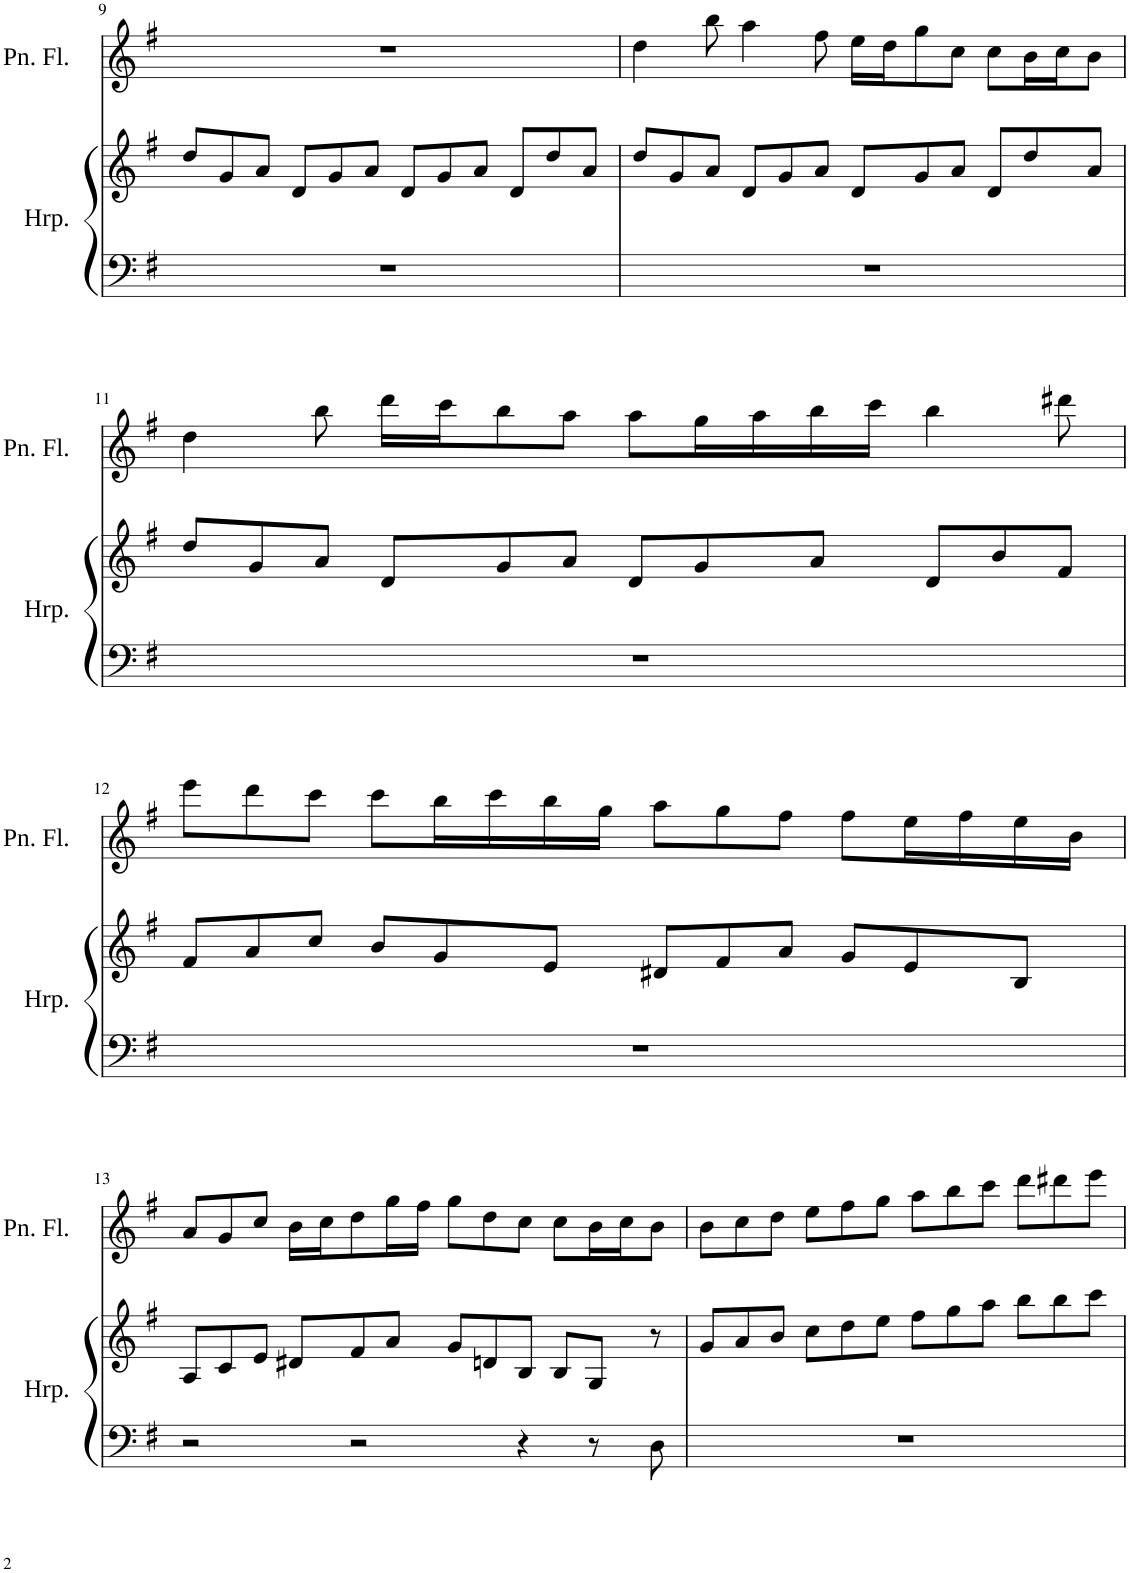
**kern	**kern	**kern
*part2	*part2	*part1
*staff3	*staff2	*staff1
*I"Harp	*	*I"Pan Flute
*I'Hrp.	*	*I'Pn. Fl.
!!LO:PB:g=z
*clefF4	*clefG2	*clefG2
*k[f#]	*k[f#]	*k[f#]
*M12/8	*M12/8	*M12/8
=9	=9	=9
1.r	8dd/L	1.r
.	8g/	.
.	8a/J	.
.	8d/L	.
.	8g/	.
.	8a/J	.
.	8d/L	.
.	8g/	.
.	8a/J	.
.	8d/L	.
.	8dd/	.
.	8a/J	.
=10	=10	=10
1.r	8dd/L	4dd\
.	8g/	.
.	8a/J	8bb\
.	8d/L	4aa\
.	8g/	.
.	8a/J	8ff#\
.	8d/L	16ee\LL
.	.	16dd\J
.	8g/	8gg\
.	8a/J	8cc\J
.	8d/L	8cc\L
.	8dd/	16b\L
.	.	16cc\J
.	8a/J	8b\J
!!LO:LB:g=z
=11	=11	=11
1.r	8dd/L	4dd\
.	8g/	.
.	8a/J	8bb\
.	8d/L	16ddd\LL
.	.	16ccc\J
.	8g/	8bb\
.	8a/J	8aa\J
.	8d/L	8aa\L
.	8g/	16gg\L
.	.	16aa\
.	8a/J	16bb\
.	.	16ccc\JJ
.	8d/L	4bb\
.	8b/	.
.	8f#/J	8ddd#X\
!!LO:LB:g=z
=12	=12	=12
1.r	8f#/L	8eee\L
.	8a/	8ddd\
.	8cc/J	8ccc\J
.	8b/L	8ccc\L
.	8g/	16bb\L
.	.	16ccc\
.	8e/J	16bb\
.	.	16gg\JJ
.	8d#X/L	8aa\L
.	8f#/	8gg\
.	8a/J	8ff#\J
.	8g/L	8ff#\L
.	8e/	16ee\L
.	.	16ff#\
.	8B/J	16ee\
.	.	16b\JJ
!!LO:LB:g=z
=13	=13	=13
2r	8A/L	8a/L
.	8c/	8g/
.	8e/J	8cc/J
.	8d#X/L	16b\LL
.	.	16cc\J
2r	8f#/	8dd\
.	8a/J	16gg\L
.	.	16ff#\JJ
.	8g/L	8gg\L
.	8dn/	8dd\
4r	8B/J	8cc\J
.	8B/L	8cc\L
8r	8G/J	16b\L
.	.	16cc\J
8D\	8r	8b\J
=14	=14	=14
1.r	8g/L	8b\L
.	8a/	8cc\
.	8b/J	8dd\J
.	8cc\L	8ee\L
.	8dd\	8ff#\
.	8ee\J	8gg\J
.	8ff#\L	8aa\L
.	8gg\	8bb\
.	8aa\J	8ccc\J
.	8bb\L	8ddd\L
.	8bb\	8ddd#X\
.	8ccc\J	8eee\J
=	=	=
*-	*-	*-
